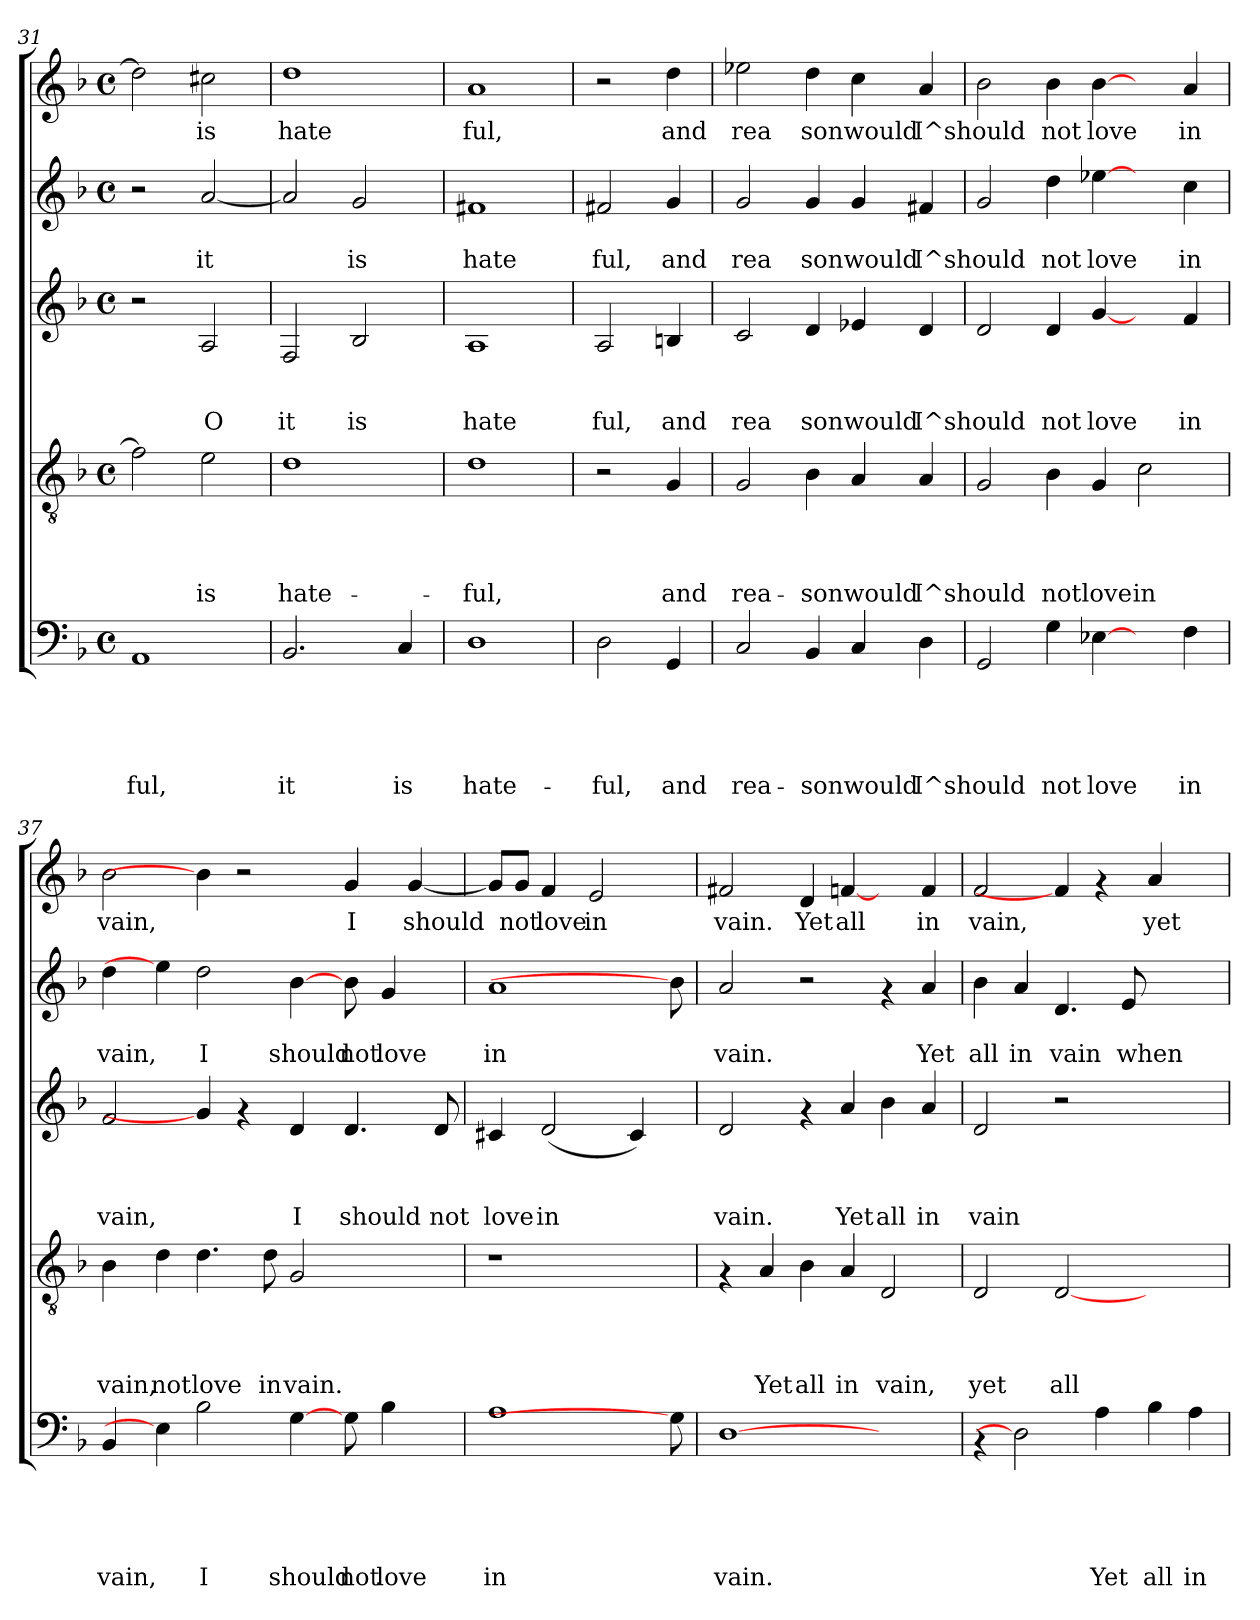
**kern	**text	**text	**text	**text	**text	**kern	**text	**text	**text	**text	**kern	**text	**text	**text	**kern	**text	**text	**kern	**text
*part5	*part5	*part5	*part5	*part5	*part5	*part4	*part4	*part4	*part4	*part4	*part3	*part3	*part3	*part3	*part2	*part2	*part2	*part1	*part1
*staff5	*staff5	*staff5	*staff5	*staff5	*staff5	*staff4	*staff4	*staff4	*staff4	*staff4	*staff3	*staff3	*staff3	*staff3	*staff2	*staff2	*staff2	*staff1	*staff1
*clefF4	*	*	*	*	*	*clefGv2	*	*	*	*	*clefG2	*	*	*	*clefG2	*	*	*clefG2	*
*k[b-]	*	*	*	*	*	*k[b-]	*	*	*	*	*k[b-]	*	*	*	*k[b-]	*	*	*k[b-]	*
*F:	*	*	*	*	*	*F:	*	*	*	*	*F:	*	*	*	*F:	*	*	*F:	*
*M4/4	*	*	*	*	*	*M4/4	*	*	*	*	*M4/4	*	*	*	*M4/4	*	*	*M4/4	*
*met(c)	*	*	*	*	*	*met(c)	*	*	*	*	*met(c)	*	*	*	*met(c)	*	*	*met(c)	*
=31	=31	=31	=31	=31	=31	=31	=31	=31	=31	=31	=31	=31	=31	=31	=31	=31	=31	=31	=31
!	!	!	!	!	!LO:LY:b	!	!	!	!	!	!	!	!	!	!	!	!	!	!
1AA	.	.	.	.	ful,	2f\]	.	.	.	.	2r	.	.	.	2r	.	.	2dd\]	.
!	!	!	!	!	!	!	!	!	!	!LO:LY:b	!	!	!	!LO:LY:b	!	!	!LO:LY:b	!	!LO:LY:b
.	.	.	.	.	.	2e\	.	.	.	is	2A/	.	.	O	[<2a/	.	it	2cc#X\	is
=32	=32	=32	=32	=32	=32	=32	=32	=32	=32	=32	=32	=32	=32	=32	=32	=32	=32	=32	=32
!	!	!	!	!	!LO:LY:b	!	!	!	!	!LO:LY:b	!	!	!	!LO:LY:b	!	!	!	!	!LO:LY:b
2.BB-/	.	.	.	.	it	1d	.	.	.	hate-	2F/	.	.	it	2a/]	.	.	1dd	hate
!	!	!	!	!	!	!	!	!	!	!	!	!	!	!LO:LY:b	!	!	!LO:LY:b	!	!
.	.	.	.	.	.	.	.	.	.	.	2B-/	.	.	is	2g/	.	is	.	.
!	!	!	!	!	!LO:LY:b	!	!	!	!	!	!	!	!	!	!	!	!	!	!
4C/	.	.	.	.	is	.	.	.	.	.	.	.	.	.	.	.	.	.	.
!!LO:PB:g=z
=33	=33	=33	=33	=33	=33	=33	=33	=33	=33	=33	=33	=33	=33	=33	=33	=33	=33	=33	=33
!	!	!	!	!	!LO:LY:b	!	!	!	!	!LO:LY:b	!	!	!	!LO:LY:b	!	!	!LO:LY:b	!	!LO:LY:b
1D	.	.	.	.	hate-	1d	.	.	.	-ful,	1A	.	.	hate	1f#X	.	hate	1a	ful,
=34	=34	=34	=34	=34	=34	=34	=34	=34	=34	=34	=34	=34	=34	=34	=34	=34	=34	=34	=34
!	!	!	!	!	!LO:LY:b	!	!	!	!	!	!	!	!	!LO:LY:b	!	!	!LO:LY:b	!	!
2D\	.	.	.	.	-ful,	2r	.	.	.	.	2A/	.	.	ful,	2f#X/	.	ful,	2r	.
!	!	!	!	!	!LO:LY:b	!	!	!	!	!LO:LY:b	!	!	!	!LO:LY:b	!	!	!LO:LY:b	!	!LO:LY:b
4GG/	.	.	.	.	and	4G/	.	.	.	and	4Bn/	.	.	and	4g/	.	and	4dd\	and
=35	=35	=35	=35	=35	=35	=35	=35	=35	=35	=35	=35	=35	=35	=35	=35	=35	=35	=35	=35
!	!	!	!	!	!LO:LY:b	!	!	!	!	!LO:LY:b	!	!	!	!LO:LY:b	!	!	!LO:LY:b	!	!LO:LY:b
2C/	.	.	.	.	rea-	2G/	.	.	.	rea-	2c/	.	.	rea	2g/	.	rea	2ee-X\	rea
!	!	!	!	!	!LO:LY:b	!	!	!	!	!LO:LY:b	!	!	!	!LO:LY:b	!	!	!LO:LY:b	!	!LO:LY:b
4BB-/	.	.	.	.	-son	4B-\	.	.	.	-son	4d/	.	.	son	4g/	.	son	4dd\	son
!	!	!	!	!	!LO:LY:b	!	!	!	!	!LO:LY:b	!	!	!	!LO:LY:b	!	!	!LO:LY:b	!	!LO:LY:b
4C/	.	.	.	.	would	4A/	.	.	.	would	4e-X/	.	.	would	4g/	.	would	4cc\	would
!	!	!	!	!	!LO:LY:b	!	!	!	!	!LO:LY:b	!	!	!	!LO:LY:b	!	!	!LO:LY:b	!	!LO:LY:b
4D\	.	.	.	.	I^should	4A/	.	.	.	I^should	4d/	.	.	I^should	4f#X/	.	I^should	4a/	I^should
=36	=36	=36	=36	=36	=36	=36	=36	=36	=36	=36	=36	=36	=36	=36	=36	=36	=36	=36	=36
2GG/	.	.	.	.	.	2G/	.	.	.	.	2d/	.	.	.	2g/	.	.	2b-\	.
!	!	!	!	!	!LO:LY:b	!	!	!	!	!LO:LY:b	!	!	!	!LO:LY:b	!	!	!LO:LY:b	!	!LO:LY:b
4G\	.	.	.	.	not	4B-\	.	.	.	not	4d/	.	.	not	4dd\	.	not	4b-\	not
!	!	!	!	!	!LO:LY:b	!	!	!	!	!LO:LY:b	!	!	!	!LO:LY:b	!	!	!LO:LY:b	!	!LO:LY:b
[4E-X\	.	.	.	.	love	4G/	.	.	.	love	[4g/	.	.	love	[4ee-X\	.	love	[4b-\	love
!	!	!	!	!	!	!	!	!	!	!LO:LY:b	!	!	!	!	!	!	!	!	!
4ryy	.	.	.	.	.	2c\	.	.	.	in	4ryy	.	.	.	4ryy	.	.	4ryy	.
!	!	!	!	!	!LO:LY:b	!	!	!	!	!	!	!	!	!LO:LY:b	!	!	!LO:LY:b	!	!LO:LY:b
4F\	.	.	.	.	in	.	.	.	.	.	4f/	.	.	in	4cc\	.	in	4a/	in
=37	=37	=37	=37	=37	=37	=37	=37	=37	=37	=37	=37	=37	=37	=37	=37	=37	=37	=37	=37
!	!	!	!	!	!LO:LY:b	!	!	!	!	!LO:LY:b	!	!	!	!LO:LY:b	!	!	!LO:LY:b	!	!LO:LY:b
4BB-/	.	.	.	.	vain,	4B-\	.	.	.	vain,	2f/	.	.	vain,	4dd\	.	vain,	2b-\	vain,
!	!	!	!	!	!	!	!	!	!	!LO:LY:b	!	!	!	!	!	!	!	!	!
4E-\]	.	.	.	.	.	4d\	.	.	.	not	.	.	.	.	4ee-\]	.	.	.	.
!	!	!	!	!	!LO:LY:b	!	!	!	!	!LO:LY:b	!	!	!	!	!	!	!LO:LY:b	!	!
2B-\	.	.	.	.	I	4.d\	.	.	.	love	4g/]	.	.	.	2dd\	.	I	4b-\]	.
.	.	.	.	.	.	.	.	.	.	.	4rf	.	.	.	.	.	.	2r	.
!	!	!	!	!	!	!	!	!	!	!LO:LY:b	!	!	!	!	!	!	!	!	!
.	.	.	.	.	.	8d\	.	.	.	in	.	.	.	.	.	.	.	.	.
!	!	!	!	!	!LO:LY:b	!	!	!	!	!LO:LY:b	!	!	!	!LO:LY:b	!	!	!LO:LY:b	!	!
[4G\	.	.	.	.	should	2G/	.	.	.	vain.	4d/	.	.	I	[4b-\	.	should	.	.
!	!	!	!	!	!LO:LY:b	!	!	!	!	!	!	!	!	!LO:LY:b	!	!	!LO:LY:b	!	!LO:LY:b
8G\	.	.	.	.	not	.	.	.	.	.	4.d/	.	.	should	8b-\	.	not	4g/	I
!	!	!	!	!	!LO:LY:b	!	!	!	!	!	!	!	!	!	!	!	!LO:LY:b	!	!
4B-\	.	.	.	.	love	.	.	.	.	.	.	.	.	.	4g/	.	love	.	.
!	!	!	!	!	!	!	!	!	!	!	!	!	!	!	!	!	!	!	!LO:LY:b
.	.	.	.	.	.	4ryy	.	.	.	.	.	.	.	.	.	.	.	[<4g/	should
!	!	!	!	!	!	!	!	!	!	!	!	!	!	!LO:LY:b	!	!	!	!	!
8ryy	.	.	.	.	.	.	.	.	.	.	8d/	.	.	not	8ryy	.	.	.	.
!!LO:LB:g=z
=38	=38	=38	=38	=38	=38	=38	=38	=38	=38	=38	=38	=38	=38	=38	=38	=38	=38	=38	=38
!	!	!	!	!	!LO:LY:b	!	!	!	!	!	!	!	!	!LO:LY:b	!	!	!LO:LY:b	!	!
1A	.	.	.	.	in	1r	.	.	.	.	4c#X/	.	.	love	1a	.	in	8g/L]	.
!	!	!	!	!	!	!	!	!	!	!	!	!	!	!	!	!	!	!	!LO:LY:b
.	.	.	.	.	.	.	.	.	.	.	.	.	.	.	.	.	.	8g/J	not
!	!	!	!	!	!	!	!	!	!	!	!	!	!	!LO:LY:b	!	!	!	!	!LO:LY:b
.	.	.	.	.	.	.	.	.	.	.	(<2d/	.	.	in	.	.	.	4f/	love
!	!	!	!	!	!	!	!	!	!	!	!	!	!	!	!	!	!	!	!LO:LY:b
.	.	.	.	.	.	.	.	.	.	.	.	.	.	.	.	.	.	2e/	in
.	.	.	.	.	.	.	.	.	.	.	4c#/)	.	.	.	.	.	.	.	.
8G\]	.	.	.	.	.	8ryy	.	.	.	.	8ryy	.	.	.	8b-\]	.	.	8ryy	.
=39	=39	=39	=39	=39	=39	=39	=39	=39	=39	=39	=39	=39	=39	=39	=39	=39	=39	=39	=39
!	!	!	!	!	!LO:LY:b	!	!	!	!	!	!	!	!	!LO:LY:b	!	!	!LO:LY:b	!	!LO:LY:b
[1D	.	.	.	.	vain.	4rF	.	.	.	.	2d/	.	.	vain.	2a/	.	vain.	2f#X/	vain.
!	!	!	!	!	!	!	!	!	!	!LO:LY:b	!	!	!	!	!	!	!	!	!
.	.	.	.	.	.	4A/	.	.	.	Yet	.	.	.	.	.	.	.	.	.
!	!	!	!	!	!	!	!	!	!	!LO:LY:b	!	!	!	!	!	!	!	!	!LO:LY:b
.	.	.	.	.	.	4B-\	.	.	.	all	4rf	.	.	.	2r	.	.	4d/	Yet
!	!	!	!	!	!	!	!	!	!	!LO:LY:b	!	!	!	!LO:LY:b	!	!	!	!	!LO:LY:b
.	.	.	.	.	.	4A/	.	.	.	in	4a/	.	.	Yet	.	.	.	[4fn/	all
!	!	!	!	!	!	!	!	!	!	!LO:LY:b	!	!	!	!LO:LY:b	!	!	!	!	!
2ryy	.	.	.	.	.	2D/	.	.	.	vain,	4b-\	.	.	all	4rf	.	.	4ryy	.
!	!	!	!	!	!	!	!	!	!	!	!	!	!	!LO:LY:b	!	!	!LO:LY:b	!	!LO:LY:b
.	.	.	.	.	.	.	.	.	.	.	4a/	.	.	in	4a/	.	Yet	4f/	in
=40	=40	=40	=40	=40	=40	=40	=40	=40	=40	=40	=40	=40	=40	=40	=40	=40	=40	=40	=40
!	!	!	!	!	!	!	!	!	!	!LO:LY:b	!	!	!	!LO:LY:b	!	!	!LO:LY:b	!	!LO:LY:b
4rAA	.	.	.	.	.	2D/	.	.	.	yet	2d/	.	.	vain	4b-\	.	all	2f/	vain,
!	!	!	!	!	!	!	!	!	!	!	!	!	!	!	!	!	!LO:LY:b	!	!
2D]	.	.	.	.	.	.	.	.	.	.	.	.	.	.	4a/	.	in	.	.
!	!	!	!	!	!	!	!	!	!	!LO:LY:b	!	!	!	!	!	!	!LO:LY:b	!	!
.	.	.	.	.	.	[<2D/	.	.	.	all	2r	.	.	.	4.d/	.	vain	4f/]	.
!	!	!	!	!	!LO:LY:b	!	!	!	!	!	!	!	!	!	!	!	!	!	!
4A\	.	.	.	.	Yet	.	.	.	.	.	.	.	.	.	.	.	.	4rf	.
!	!	!	!	!	!	!	!	!	!	!	!	!	!	!	!	!	!LO:LY:b	!	!
.	.	.	.	.	.	.	.	.	.	.	.	.	.	.	8e/	.	when	.	.
!	!	!	!	!	!LO:LY:b	!	!	!	!	!	!	!	!	!	!	!	!	!	!LO:LY:b
4B-\	.	.	.	.	all	2ryy	.	.	.	.	2ryy	.	.	.	2ryy	.	.	4a/	yet
!	!	!	!	!	!LO:LY:b	!	!	!	!	!	!	!	!	!	!	!	!	!	!
4A\	.	.	.	.	in	.	.	.	.	.	.	.	.	.	.	.	.	4ryy	.
=	=	=	=	=	=	=	=	=	=	=	=	=	=	=	=	=	=	=	=
*-	*-	*-	*-	*-	*-	*-	*-	*-	*-	*-	*-	*-	*-	*-	*-	*-	*-	*-	*-
